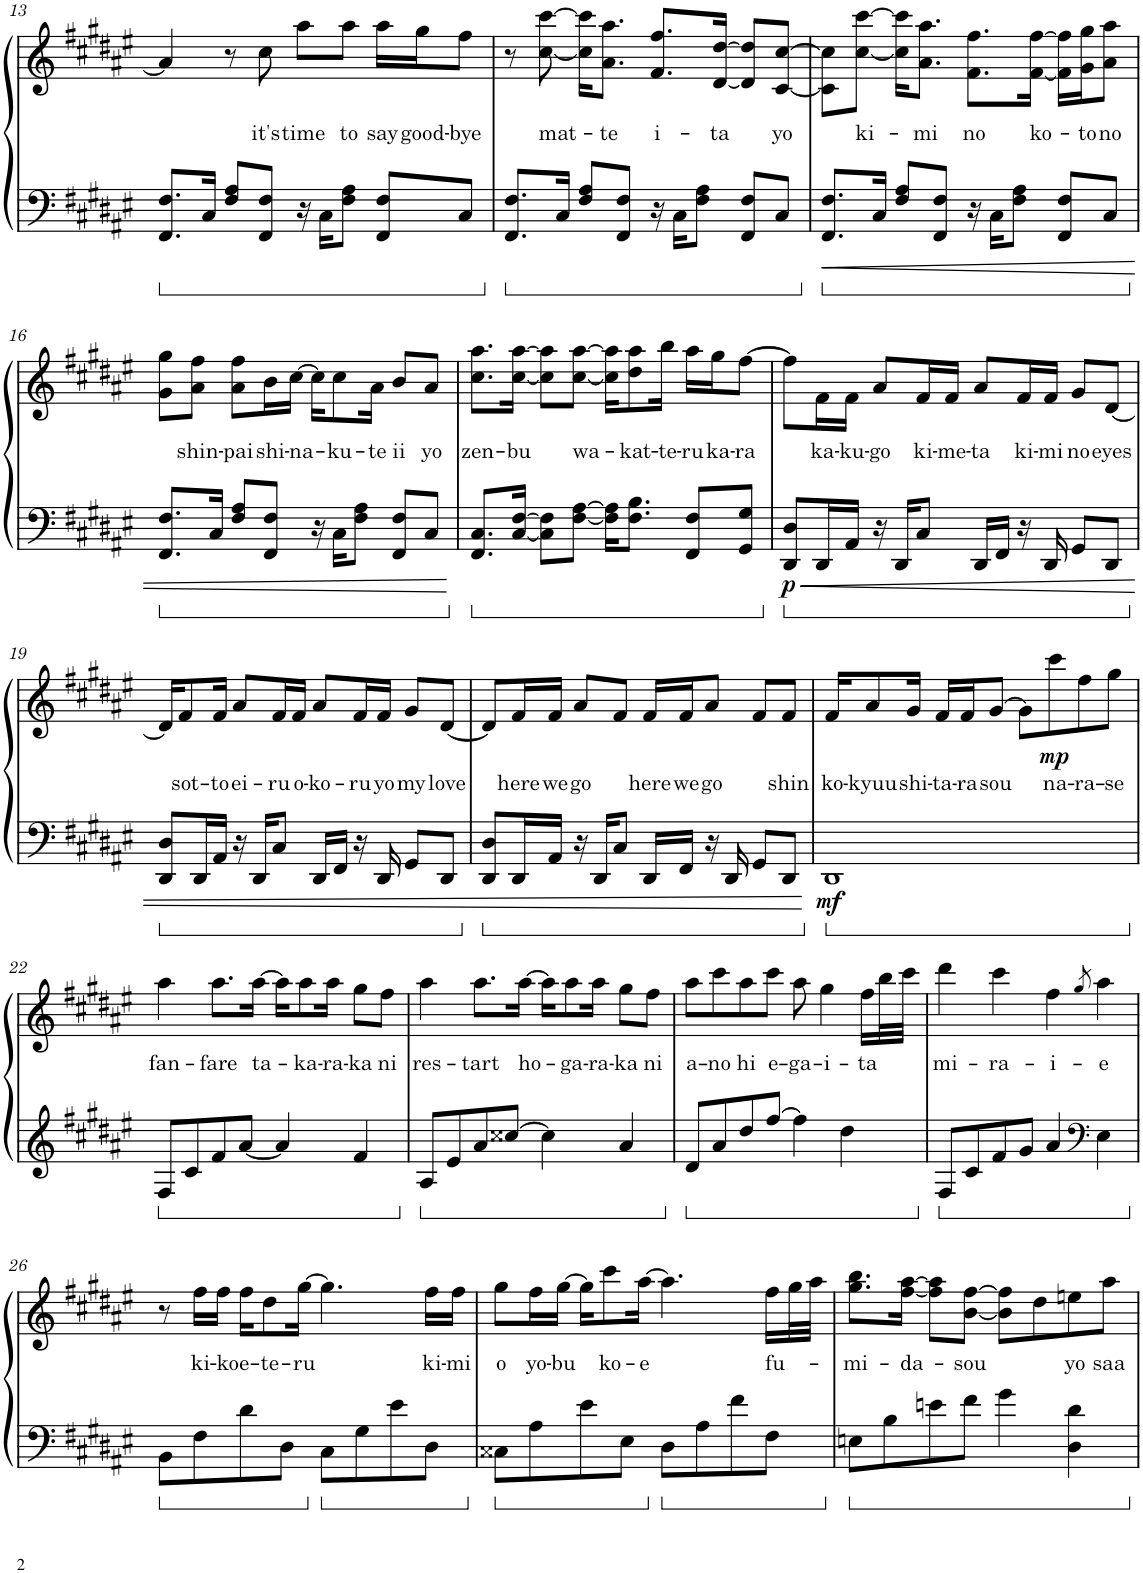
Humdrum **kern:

**kern	**kern	**text	**dynam
*part1	*part1	*part1	*part1
*staff2	*staff1	*staff1	*staff1/2
*I"Piano	*	*	*
*I'Pno.	*	*	*
!!LO:PB:g=z
*clefF4	*clefG2	*	*
*k[f#c#g#d#a#e#]	*k[f#c#g#d#a#e#]	*	*
*M4/4	*M4/4	*	*
=13	=13	=13	=13
8.FF#/ 8.F#/L	4a#/]	.	.
16C#/Jk	.	.	.
8F#/ 8A#/L	8r	.	.
!	!	!LO:LY:b	!
8FF#/ 8F#/J	8cc#\	it's	.
!	!	!LO:LY:b	!
16r	8aa#\L	time	.
16C#\KL	.	.	.
!	!	!LO:LY:b	!
8F#\ 8A#\J	8aa#\J	to	.
!	!	!LO:LY:b	!
8FF#/ 8F#/L	16aa#\LL	say	.
!	!	!LO:LY:b	!
.	16gg#\J	good-	.
!	!	!LO:LY:b	!
8C#/J	8ff#\J	-bye	.
=14	=14	=14	=14
8.FF#/ 8.F#/L	8r	.	.
!	!	!LO:LY:b	!
.	[8cc#\ [8ccc#\	mat-	.
16C#/Jk	.	.	.
8F#/ 8A#/L	16cc#\] 16ccc#\]KL	.	.
!	!	!LO:LY:b	!
.	8.a#\ 8.aa#\J	-te	.
8FF#/ 8F#/J	.	.	.
!	!	!LO:LY:b	!
16r	8.f#/ 8.ff#/L	i-	.
16C#\KL	.	.	.
8F#\ 8A#\J	.	.	.
!	!	!LO:LY:b	!
.	[16d#/ [16dd#/Jk	-ta	.
8FF#/ 8F#/L	8d#/] 8dd#/]L	.	.
!	!	!LO:LY:b	!
8C#/J	[8c#/ [8cc#/J	yo	.
=15	=15	=15	=15
8.FF#/ 8.F#/L	8c#\] 8cc#\]L	.	.
!	!	!LO:LY:b	!
.	[8cc#\ [8ccc#\J	ki-	.
16C#/Jk	.	.	.
8F#/ 8A#/L	16cc#\] 16ccc#\]KL	.	.
!	!	!LO:LY:b	!
.	8.a#\ 8.aa#\J	-mi	.
8FF#/ 8F#/J	.	.	.
!	!	!LO:LY:b	!
16r	8.f#\ 8.ff#\L	no	.
16C#\KL	.	.	.
8F#\ 8A#\J	.	.	.
!	!	!LO:LY:b	!
.	[16f#\ [16ff#\Jk	ko-	.
8FF#/ 8F#/L	16f#\] 16ff#\]LL	.	.
!	!	!LO:LY:b	!
.	16g#\ 16gg#\J	-to	.
!	!	!LO:LY:b	!
8C#/J	8a#\ 8aa#\J	no	.
!!LO:LB:g=z
=16	=16	=16	=16
8.FF#/ 8.F#/L	8g#\ 8gg#\L	.	.
!	!	!LO:LY:b	!
.	8a#\ 8ff#\J	shin-	.
16C#/Jk	.	.	.
!	!	!LO:LY:b	!
8F#/ 8A#/L	8a#\ 8ff#\L	-pai	.
!	!	!LO:LY:b	!
8FF#/ 8F#/J	16b\L	shi-	.
!	!	!LO:LY:b	!
.	[16cc#\JJ	-na-	.
16r	16cc#\KL]	.	.
!	!	!LO:LY:b	!
16C#\KL	8cc#\	-ku-	.
8F#\ 8A#\J	.	.	.
!	!	!LO:LY:b	!
.	16a#\Jk	-te	.
!	!	!LO:LY:b	!
8FF#/ 8F#/L	8b/L	ii	.
!	!	!LO:LY:b	!
8C#/J	8a#/J	yo	.
=17	=17	=17	=17
!	!	!LO:LY:b	!
8.FF#/ 8.C#/L	8.cc#\ 8.aa#\L	zen-	.
!	!	!LO:LY:b	!
[16C#/ [16F#/Jk	[16cc#\ [16aa#\Jk	-bu	.
8C#\] 8F#\]L	8cc#\] 8aa#\]L	.	.
!	!	!LO:LY:b	!
[8F#\ [8A#\J	[8cc#\ [8aa#\J	wa-	.
16F#\] 16A#\]KL	16cc#\] 16aa#\]KL	.	.
!	!	!LO:LY:b	!
8.F#\ 8.B\J	8dd#\ 8aa#\	-kat-	.
!	!	!LO:LY:b	!
.	16bb\Jk	-te-	.
!	!	!LO:LY:b	!
8FF#/ 8F#/L	16aa#\LL	-ru	.
!	!	!LO:LY:b	!
.	16gg#\J	ka-	.
!	!	!LO:LY:b	!
8GG#/ 8G#/J	[8ff#\J	-ra	.
=18	=18	=18	=18
!	!	!	!LO:DY:b=2
8DD#/ 8D#/L	8ff#\L]	.	p
!	!	!LO:LY:b	!
16DD#/L	16f#\L	ka-	.
!	!	!LO:LY:b	!
16AA#/JJ	16f#\JJ	-ku-	.
!	!	!LO:LY:b	!
16r	8a#/L	-go	.
16DD#/KL	.	.	.
!	!	!LO:LY:b	!
8C#/J	16f#/L	ki-	.
!	!	!LO:LY:b	!
.	16f#/JJ	-me-	.
!	!	!LO:LY:b	!
16DD#/LL	8a#/L	-ta	.
16FF#/JJ	.	.	.
!	!	!LO:LY:b	!
16r	16f#/L	ki-	.
!	!	!LO:LY:b	!
16DD#/	16f#/JJ	-mi	.
!	!	!LO:LY:b	!
8GG#/L	8g#/L	no	.
!	!	!LO:LY:b	!
8DD#/J	[8d#/J	eyes	.
!!LO:LB:g=z
=19	=19	=19	=19
8DD#/ 8D#/L	16d#/KL]	.	.
!	!	!LO:LY:b	!
.	8f#/	sot-	.
16DD#/L	.	.	.
!	!	!LO:LY:b	!
16AA#/JJ	16f#/Jk	-to	.
!	!	!LO:LY:b	!
16r	8a#/L	ei-	.
16DD#/KL	.	.	.
!	!	!LO:LY:b	!
8C#/J	16f#/L	-ru	.
!	!	!LO:LY:b	!
.	16f#/JJ	o-	.
!	!	!LO:LY:b	!
16DD#/LL	8a#/L	-ko-	.
16FF#/JJ	.	.	.
!	!	!LO:LY:b	!
16r	16f#/L	-ru	.
!	!	!LO:LY:b	!
16DD#/	16f#/JJ	yo	.
!	!	!LO:LY:b	!
8GG#/L	8g#/L	my	.
!	!	!LO:LY:b	!
8DD#/J	[8d#/J	love	.
=20	=20	=20	=20
8DD#/ 8D#/L	8d#/L]	.	.
!	!	!LO:LY:b	!
16DD#/L	16f#/L	here	.
!	!	!LO:LY:b	!
16AA#/JJ	16f#/JJ	we	.
!	!	!LO:LY:b	!
16r	8a#/L	go	.
16DD#/KL	.	.	.
8C#/J	8f#/J	.	.
!	!	!LO:LY:b	!
16DD#/LL	16f#/LL	here	.
!	!	!LO:LY:b	!
16FF#/JJ	16f#/J	we	.
!	!	!LO:LY:b	!
16r	8a#/J	go	.
16DD#/	.	.	.
8GG#/L	8f#/L	.	.
!	!	!LO:LY:b	!
8DD#/J	8f#/J	shin	.
=21	=21	=21	=21
!	!	!LO:LY:b	!LO:DY:b=2
1DD#	16f#/KL	ko-	mf
!	!	!LO:LY:b	!
.	8a#/	-kyuu	.
!	!	!LO:LY:b	!
.	16g#/Jk	shi-	.
!	!	!LO:LY:b	!
.	16f#/LL	-ta-	.
!	!	!LO:LY:b	!
.	16f#/J	-ra	.
!	!	!LO:LY:b	!
.	[8g#/J	sou	.
.	8g#\L]	.	.
!	!	!LO:LY:b	!LO:DY:b
.	8ccc#\	na-	mp
!	!	!LO:LY:b	!
.	8ff#\	-ra-	.
!	!	!LO:LY:b	!
.	8gg#\J	-se	.
!!LO:LB:g=z
=22	=22	=22	=22
!	!	!LO:LY:b	!
8F#/L	4aa#\	fan-	.
8c#/	.	.	.
!	!	!LO:LY:b	!
8f#/	8.aa#\L	-fare	.
[8a#/J	.	.	.
!	!	!LO:LY:b	!
.	[16aa#\Jk	ta-	.
4a#/]	16aa#\KL]	.	.
!	!	!LO:LY:b	!
.	8aa#\	-ka-	.
!	!	!LO:LY:b	!
.	16aa#\Jk	-ra-	.
!	!	!LO:LY:b	!
4f#/	8gg#\L	-ka	.
!	!	!LO:LY:b	!
.	8ff#\J	ni	.
=23	=23	=23	=23
!	!	!LO:LY:b	!
8A#/L	4aa#\	res-	.
8e#/	.	.	.
!	!	!LO:LY:b	!
8a#/	8.aa#\L	-tart	.
[8cc##X/J	.	.	.
!	!	!LO:LY:b	!
.	[16aa#\Jk	ho-	.
4cc##\]	16aa#\KL]	.	.
!	!	!LO:LY:b	!
.	8aa#\	-ga-	.
!	!	!LO:LY:b	!
.	16aa#\Jk	-ra-	.
!	!	!LO:LY:b	!
4a#/	8gg#\L	-ka	.
!	!	!LO:LY:b	!
.	8ff#\J	ni	.
=24	=24	=24	=24
!	!	!LO:LY:b	!
8d#/L	8aa#\L	a-	.
!	!	!LO:LY:b	!
8a#/	8ccc#\	-no	.
!	!	!LO:LY:b	!
8dd#/	8aa#\	hi	.
!	!	!LO:LY:b	!
[8ff#/J	8ccc#\J	e-	.
!	!	!LO:LY:b	!
4ff#\]	8aa#\	-ga-	.
!	!	!LO:LY:b	!
.	4gg#\	-i-	.
4dd#\	.	.	.
!	!	!LO:LY:b	!
.	16ff#\LL	-ta	.
.	32bb\L	.	.
.	32ccc#\JJJ	.	.
=25	=25	=25	=25
!	!	!LO:LY:b	!
8F#/L	4ddd#\	mi-	.
8c#/	.	.	.
!	!	!LO:LY:b	!
8f#/	4ccc#\	-ra-	.
8g#/J	.	.	.
!	!	!LO:LY:b	!
4a#/	4ff#\	-i-	.
*clefF4	*	*	*
.	8qgg#/	.	.
!	!	!LO:LY:b	!
4E#\	4aa#\	-e	.
!!LO:LB:g=z
=26	=26	=26	=26
8BB\L	8r	.	.
!	!	!LO:LY:b	!
8F#\	16ff#\LL	ki-	.
!	!	!LO:LY:b	!
.	16ff#\JJ	-koe-	.
8d#\	16ff#\KL	.	.
!	!	!LO:LY:b	!
.	8dd#\	-te-	.
8D#\J	.	.	.
!	!	!LO:LY:b	!
.	[16gg#\Jk	-ru	.
8C#\L	4.gg#\]	.	.
8G#\	.	.	.
8e#\	.	.	.
!	!	!LO:LY:b	!
8D#\J	16ff#\LL	ki-	.
!	!	!LO:LY:b	!
.	16ff#\JJ	-mi	.
=27	=27	=27	=27
!	!	!LO:LY:b	!
8C##X\L	8gg#\L	o	.
!	!	!LO:LY:b	!
8A#\	16ff#\L	yo-	.
!	!	!LO:LY:b	!
.	[16gg#\JJ	-bu	.
8e#\	16gg#\KL]	.	.
!	!	!LO:LY:b	!
.	8ccc#\	ko-	.
8E#\J	.	.	.
!	!	!LO:LY:b	!
.	[16aa#\Jk	-e	.
8D#\L	4.aa#\]	.	.
8A#\	.	.	.
8f#\	.	.	.
!	!	!LO:LY:b	!
8F#\J	16ff#\LL	fu-	.
.	32gg#\L	.	.
.	32aa#\JJJ	.	.
=28	=28	=28	=28
!	!	!LO:LY:b	!
8En\L	8.gg#\ 8.bb\L	-mi-	.
8B\	.	.	.
!	!	!LO:LY:b	!
.	[16ff#\ [16aa#\Jk	-da-	.
8en\	8ff#\] 8aa#\]L	.	.
!	!	!LO:LY:b	!
8f#\J	[8b\ [8ff#\J	-sou	.
4g#\	8b\] 8ff#\]L	.	.
.	8dd#\	.	.
!	!	!LO:LY:b	!
4D#\ 4d#\	8een\	yo	.
!	!	!LO:LY:b	!
.	8aa#\J	saa	.
=	=	=	=
*-	*-	*-	*-
